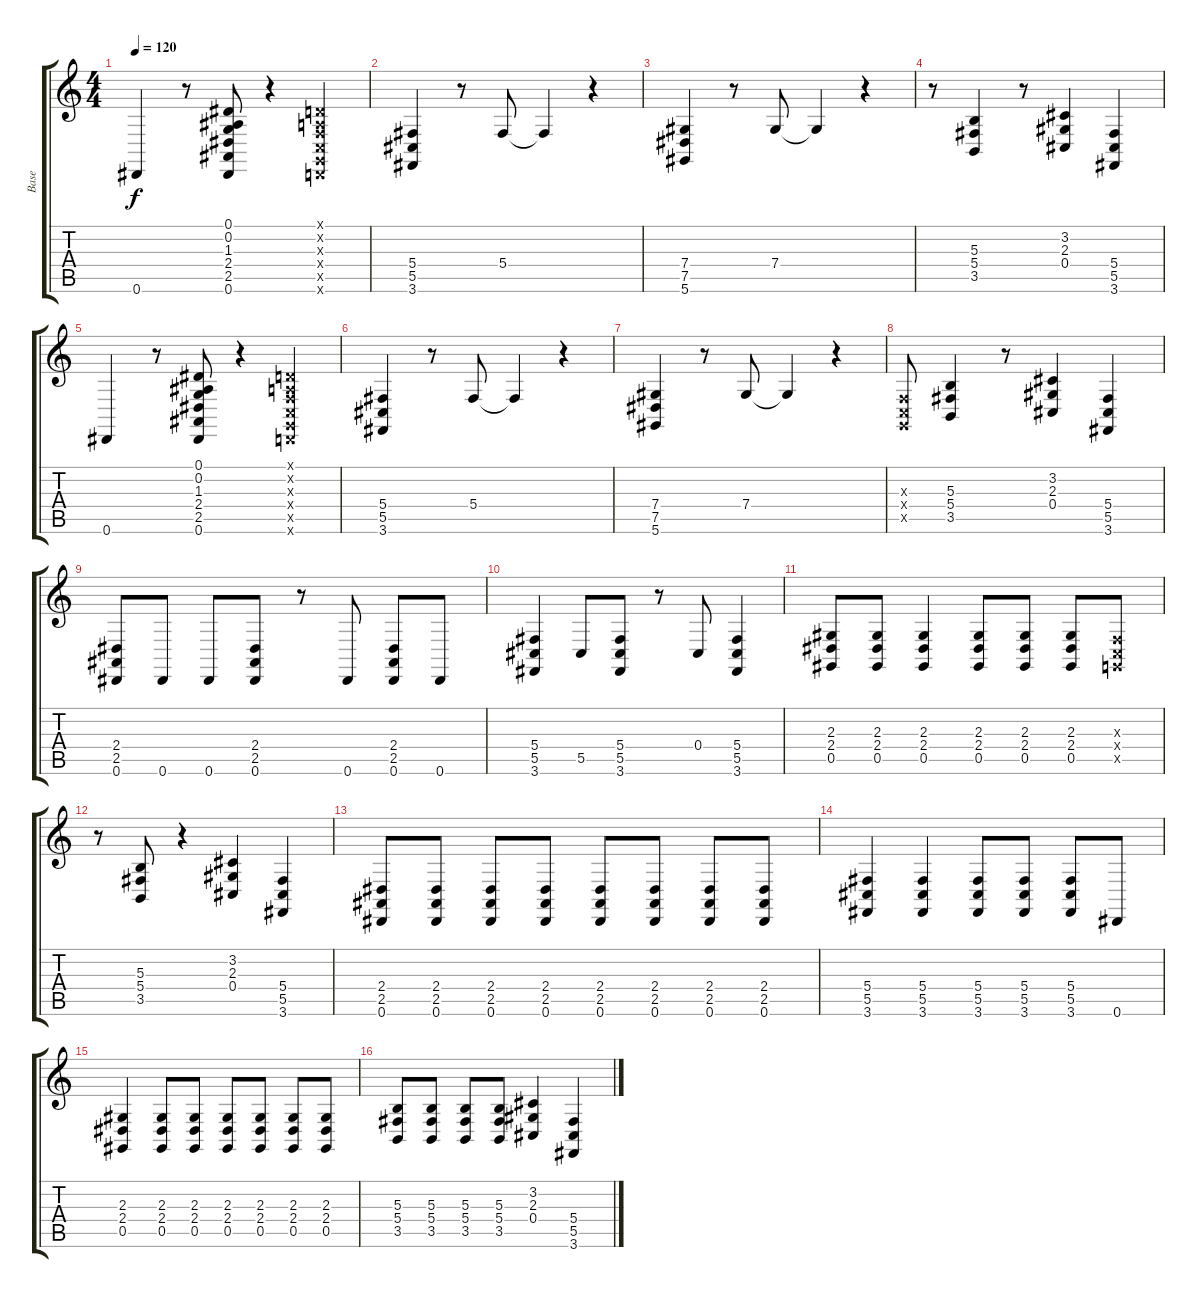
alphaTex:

\track ("Base" "Base") {instrument acousticgrandpiano}
\staff {score tabs}
\tuning (Eb4 Bb3 Gb3 Db3 Ab2 Eb2) {hide}
\ts (4 4)
\tempo 120
\clef g2
\ks c
0.6.4{dy f} r.8 (0.1 0.2 1.3 2.4 2.5 0.6).8 r.4 (-1.1{x} -1.2{x} -1.3{x} -1.4{x} -1.5{x} -1.6{x}).4 |
(5.4 5.5 3.6).4 r.8 5.4.8 5.4{t}.4 r.4 |
(7.4 7.5 5.6).4 r.8 7.4.8 7.4{t}.4 r.4 |
r.8 (5.3 5.4 3.5).4 r.8 (3.2 2.3 0.4).4 (5.4 5.5 3.6).4 |
0.6.4 r.8 (0.1 0.2 1.3 2.4 2.5 0.6).8 r.4 (-1.1{x} -1.2{x} -1.3{x} -1.4{x} -1.5{x} -1.6{x}).4 |
(5.4 5.5 3.6).4 r.8 5.4.8 5.4{t}.4 r.4 |
(7.4 7.5 5.6).4 r.8 7.4.8 7.4{t}.4 r.4 |
(-1.3{x} -1.4{x} -1.5{x}).8 (5.3 5.4 3.5).4 r.8 (3.2 2.3 0.4).4 (5.4 5.5 3.6).4 |
(2.4 2.5 0.6).8 0.6.8 0.6.8 (2.4 2.5 0.6).8 r.8 0.6.8 (2.4 2.5 0.6).8 0.6.8 |
(5.4 5.5 3.6).4 5.5.8 (5.4 5.5 3.6).8 r.8 0.4.8 (5.4 5.5 3.6).4 |
(2.3 2.4 0.5).8 (2.3 2.4 0.5).8 (2.3 2.4 0.5).4 (2.3 2.4 0.5).8 (2.3 2.4 0.5).8 (2.3 2.4 0.5).8 (-1.3{x} -1.4{x} -1.5{x}).8 |
r.8 (5.3 5.4 3.5).8 r.4 (3.2 2.3 0.4).4 (5.4 5.5 3.6).4 |
(2.4 2.5 0.6).8 (2.4 2.5 0.6).8 (2.4 2.5 0.6).8 (2.4 2.5 0.6).8 (2.4 2.5 0.6).8 (2.4 2.5 0.6).8 (2.4 2.5 0.6).8 (2.4 2.5 0.6).8 |
(5.4 5.5 3.6).4 (5.4 5.5 3.6).4 (5.4 5.5 3.6).8 (5.4 5.5 3.6).8 (5.4 5.5 3.6).8 0.6.8 |
(2.3 2.4 0.5).4 (2.3 2.4 0.5).8 (2.3 2.4 0.5).8 (2.3 2.4 0.5).8 (2.3 2.4 0.5).8 (2.3 2.4 0.5).8 (2.3 2.4 0.5).8 |
(5.3 5.4 3.5).8 (5.3 5.4 3.5).8 (5.3 5.4 3.5).8 (5.3 5.4 3.5).8 (3.2 2.3 0.4).4 (5.4 5.5 3.6).4
